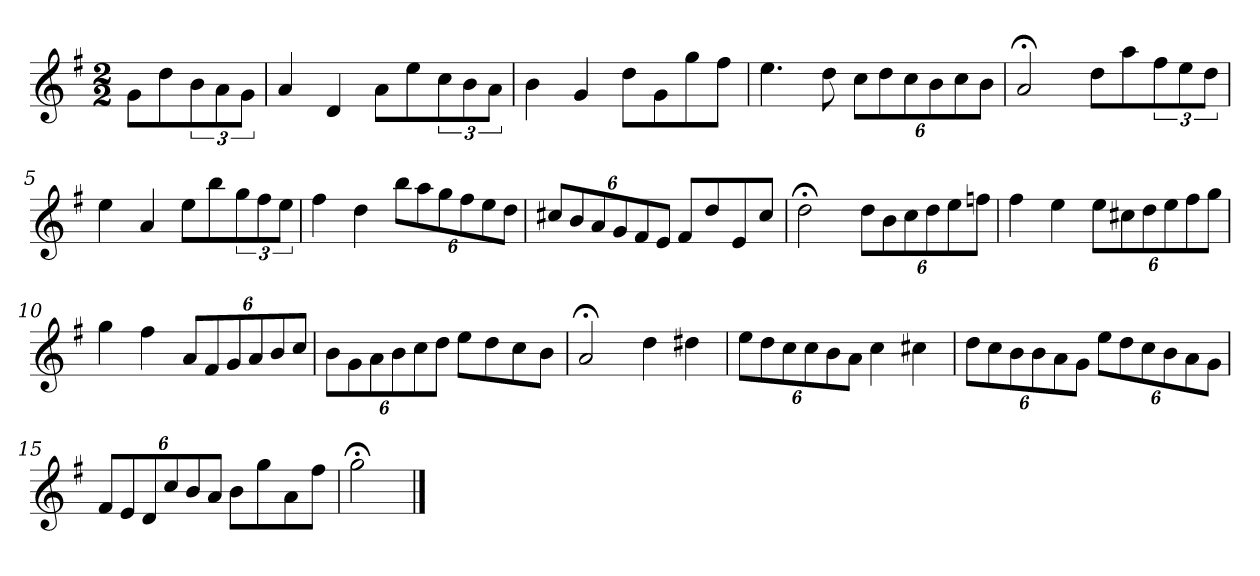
**kern
*part1
*staff1
*k[f#]
*G:
*M2/2
*MM120
=
8gL
8dd
12b
12a
12gJ
=1
4a
4d
8aL
8ee
12cc
12b
12aJ
=2
4b
4g
8ddL
8g
8gg
8ff#J
=3
4.ee
8dd
12ccL
12dd
12cc
12b
12cc
12bJ
=4
2a;<
8ddL
8aa
12ff#
12ee
12ddJ
=5
4ee
4a
8eeL
8bb
12gg
12ff#
12eeJ
=6
4ff#
4dd
12bbL
12aa
12gg
12ff#
12ee
12ddJ
=7
12cc#XL
12b
12a
12g
12f#
12eJ
8f#L
8dd
8e
8cc#J
=8
2dd;<
12ddL
12b
12cc
12dd
12ee
12ffnJ
=9
4ff#
4ee
12eeL
12cc#X
12dd
12ee
12ff#
12ggJ
=10
4gg
4ff#
12aL
12f#
12g
12a
12b
12ccJ
=11
12bL
12g
12a
12b
12cc
12ddJ
8eeL
8dd
8cc
8bJ
=12
2a;<
4dd
4dd#X
=13
12eeL
12dd
12cc
12cc
12b
12aJ
4cc
4cc#X
=14
12ddL
12cc
12b
12b
12a
12gJ
12eeL
12dd
12cc
12b
12a
12gJ
=15
12f#L
12e
12d
12cc
12b
12aJ
8bL
8gg
8a
8ff#J
=16
2gg;<
==
*-
